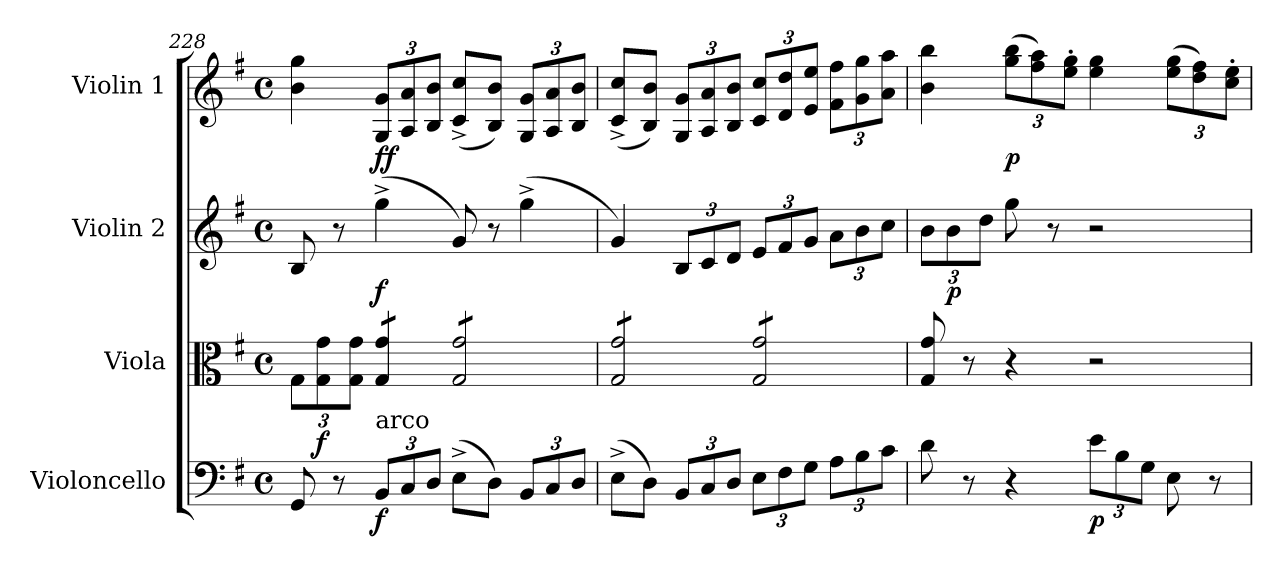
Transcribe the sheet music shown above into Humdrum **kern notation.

**kern	**dynam	**kern	**dynam	**kern	**dynam	**kern	**dynam
*part4	*part4	*part3	*part3	*part2	*part2	*part1	*part1
*staff4	*staff4	*staff3	*staff3	*staff2	*staff2	*staff1	*staff1
*I"Violoncello	*	*I"Viola	*	*I"Violin 2	*	*I"Violin 1	*
*I'Vc	*	*I'Vla	*	*I'Vln	*	*I'Vln	*
*clefF4	*	*clefC3	*	*clefG2	*	*clefG2	*
*k[f#]	*	*k[f#]	*	*k[f#]	*	*k[f#]	*
*M4/4	*	*M4/4	*	*M4/4	*	*M4/4	*
*met(c)	*	*met(c)	*	*met(c)	*	*met(c)	*
*	*	*Xbrackettup	*	*	*	*	*
=228	=228	=228	=228	=228	=228	=228	=228
8GG/	.	12G\L	.	8B/	.	4b\ 4gg\	.
!	!	!	!LO:DY:b	!	!	!	!
.	.	12G\ 12g\	f	.	.	.	.
8r	.	.	.	8r	.	.	.
.	.	12G\ 12g\J	.	.	.	.	.
*Xbrackettup	*	*	*	*	*	*Xbrackettup	*
!LO:TX:a:t=arco	!	!	!	!	!	!	!
!	!LO:DY:b	!	!	!	!LO:DY:b	!	!LO:DY:b
*	*	*tremolo	*	*	*	*	*
12BB/L	f	12G/ 12g/L	.	(>4gg^\	f	12G/ 12g/L	ff
12C/	.	12G/ 12g/	.	.	.	12A/ 12a/	.
12D/J	.	12G/ 12g/J	.	.	.	12B/ 12b/J	.
(8E^\L	.	12G/ 12g/L	.	8g/)	.	(8c/^ 8cc/^L	.
.	.	12G/ 12g/	.	.	.	.	.
8D\J)	.	.	.	8r	.	8B/ 8b/J)	.
.	.	12G/ 12g/	.	.	.	.	.
12BB/L	.	12G/ 12g/	.	(4gg^\	.	12G/ 12g/L	.
12C/	.	12G/ 12g/	.	.	.	12A/ 12a/	.
12D/J	.	12G/ 12g/J	.	.	.	12B/ 12b/J	.
=229	=229	=229	=229	=229	=229	=229	=229
(8E^\L	.	12G/ 12g/L	.	4g/)	.	(8c/^ 8cc/^L	.
.	.	12G/ 12g/	.	.	.	.	.
8D\J)	.	.	.	.	.	8B/ 8b/J)	.
.	.	12G/ 12g/	.	.	.	.	.
*	*	*	*	*Xbrackettup	*	*	*
12BB/L	.	12G/ 12g/	.	12B/L	.	12G/ 12g/L	.
12C/	.	12G/ 12g/	.	12c/	.	12A/ 12a/	.
12D/J	.	12G/ 12g/J	.	12d/J	.	12B/ 12b/J	.
12E\L	.	12G/ 12g/L	.	12e/L	.	12c/ 12cc/L	.
12F#\	.	12G/ 12g/	.	12f#/	.	12d/ 12dd/	.
12G\J	.	12G/ 12g/	.	12g/J	.	12e/ 12ee/J	.
12A\L	.	12G/ 12g/	.	12a\L	.	12f#\ 12ff#\L	.
12B\	.	12G/ 12g/	.	12b\	.	12g\ 12gg\	.
12c\J	.	12G/ 12g/J	.	12cc\J	.	12a\ 12aa\J	.
*	*	*Xtremolo	*	*	*	*	*
!!LO:PB:g=z
=230	=230	=230	=230	=230	=230	=230	=230
8d\	.	8G/ 8g/	.	12b\L	.	4b\ 4bb\	.
!	!	!	!	!	!LO:DY:b	!	!
.	.	.	.	12b\	p	.	.
8r	.	8r	.	.	.	.	.
.	.	.	.	12dd\J	.	.	.
!	!	!	!	!	!	!	!LO:DY:b
4r	.	4r	.	8gg\	.	(12gg\ 12bb\L	p
.	.	.	.	.	.	12ff#\ 12aa\)	.
.	.	.	.	8r	.	.	.
.	.	.	.	.	.	12ee\' 12gg\'J	.
!	!LO:DY:b	!	!	!	!	!	!
12e\L	p	2r	.	2r	.	4ee\ 4gg\	.
12B\	.	.	.	.	.	.	.
12G\J	.	.	.	.	.	.	.
8E\	.	.	.	.	.	(12ee\ 12gg\L	.
.	.	.	.	.	.	12dd\ 12ff#\)	.
8r	.	.	.	.	.	.	.
.	.	.	.	.	.	12cc\' 12ee\'J	.
=	=	=	=	=	=	=	=
*-	*-	*-	*-	*-	*-	*-	*-
